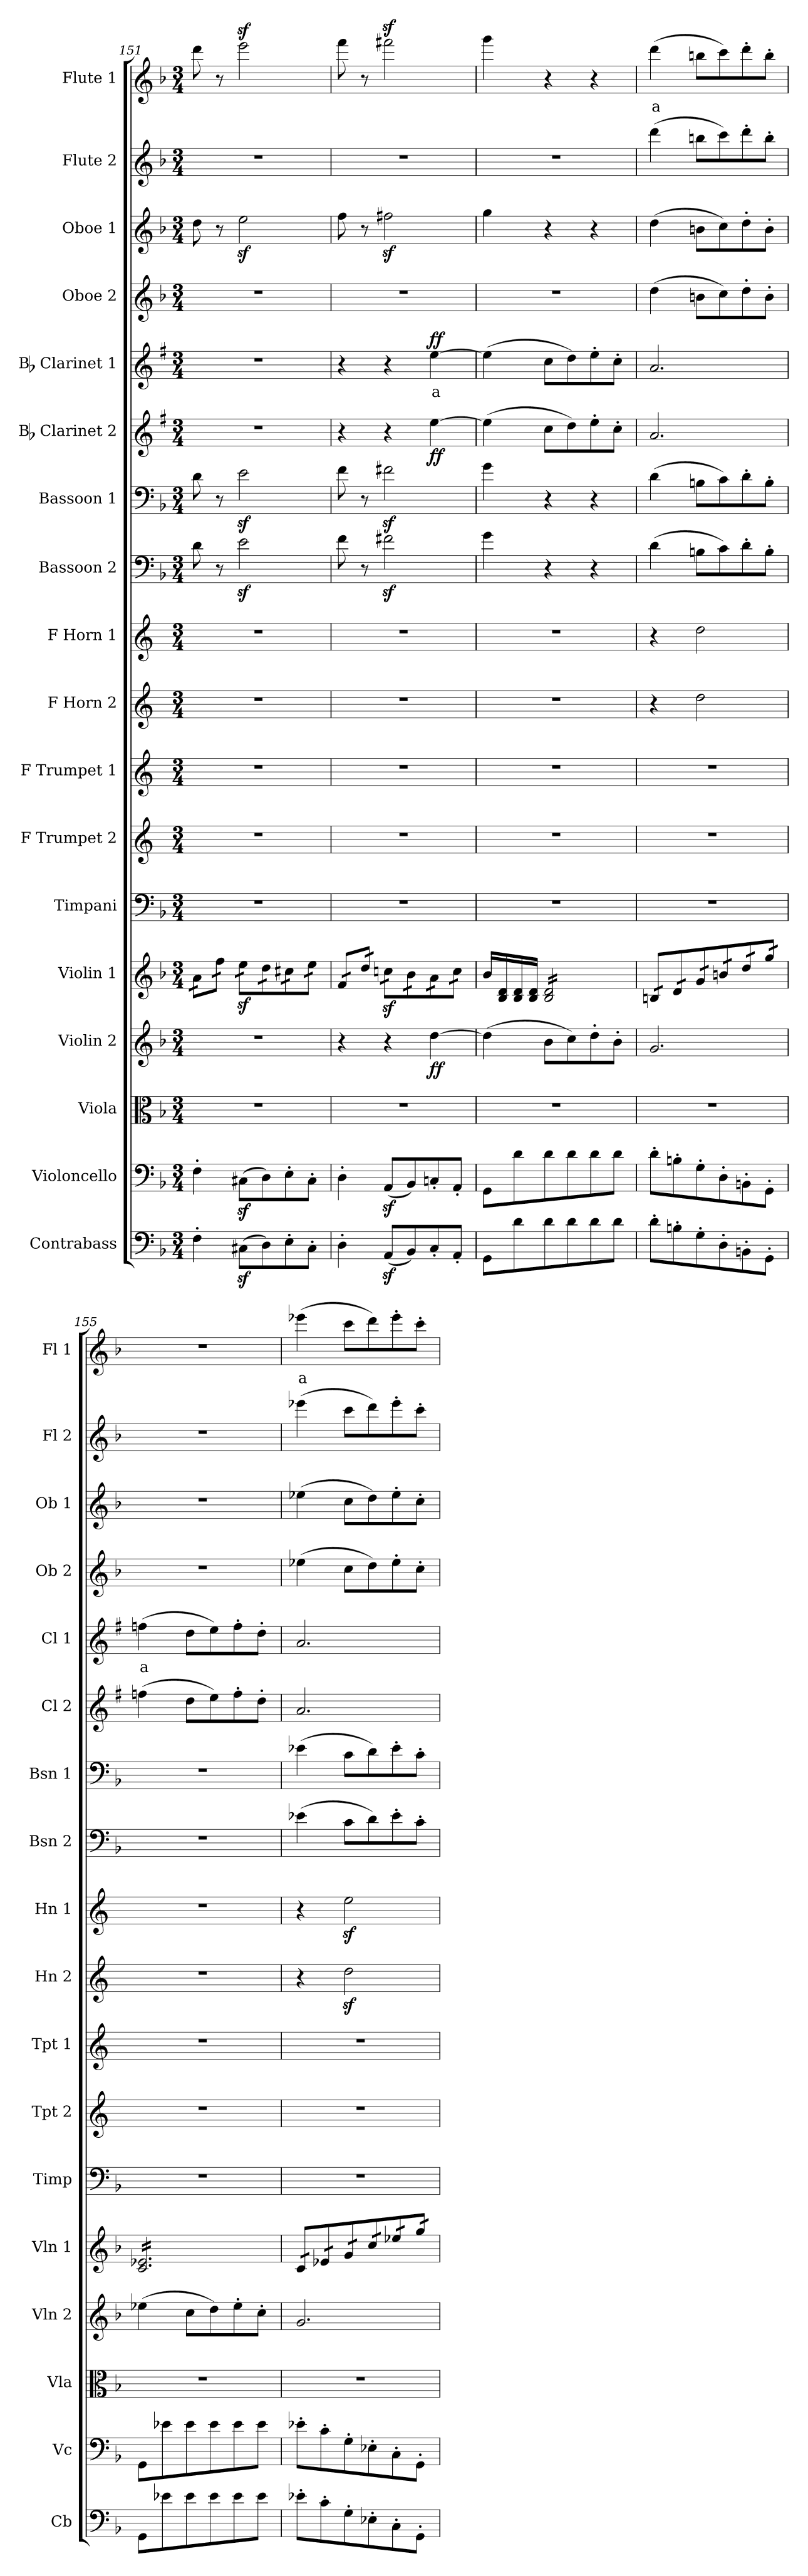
**kern	**kern	**kern	**kern	**dynam	**kern	**kern	**kern	**kern	**kern	**kern	**kern	**kern	**kern	**dynam	**kern	**text	**dynam	**kern	**kern	**kern	**kern	**text
*part18	*part17	*part16	*part15	*part15	*part14	*part13	*part12	*part11	*part10	*part9	*part8	*part7	*part6	*part6	*part5	*part5	*part5	*part4	*part3	*part2	*part1	*part1
*staff18	*staff17	*staff16	*staff15	*staff15	*staff14	*staff13	*staff12	*staff11	*staff10	*staff9	*staff8	*staff7	*staff6	*staff6	*staff5	*staff5	*staff5	*staff4	*staff3	*staff2	*staff1	*staff1
*I"Contrabass	*I"Violoncello	*I"Viola	*I"Violin 2	*	*I"Violin 1	*I"Timpani	*I"F Trumpet 2	*I"F Trumpet 1	*I"F Horn 2	*I"F Horn 1	*I"Bassoon 2	*I"Bassoon 1	*I"Bb Clarinet 2	*	*I"Bb Clarinet 1	*	*	*I"Oboe 2	*I"Oboe 1	*I"Flute 2	*I"Flute 1	*
*I'Cb	*I'Vc	*I'Vla	*I'Vln 2	*	*I'Vln 1	*I'Timp	*I'Tpt 2	*I'Tpt 1	*I'Hn 2	*I'Hn 1	*I'Bsn 2	*I'Bsn 1	*I'Cl 2	*	*I'Cl 1	*	*	*I'Ob 2	*I'Ob 1	*I'Fl 2	*I'Fl 1	*
*clefF4	*clefF4	*clefC3	*clefG2	*	*clefG2	*clefF4	*clefG2	*clefG2	*clefG2	*clefG2	*clefF4	*clefF4	*clefG2	*	*clefG2	*	*	*clefG2	*clefG2	*clefG2	*clefG2	*
*ITrd7c12	*	*	*	*	*	*	*ITrd1c2	*ITrd1c2	*ITrd4c7	*ITrd4c7	*	*	*ITrd1c2	*	*ITrd1c2	*	*	*	*	*	*	*
*k[b-]	*k[b-]	*k[b-]	*k[b-]	*	*k[b-]	*k[b-]	*k[b-e-]	*k[b-e-]	*k[b-]	*k[b-]	*k[b-]	*k[b-]	*k[b-]	*	*k[b-]	*	*	*k[b-]	*k[b-]	*k[b-]	*k[b-]	*
*M3/4	*M3/4	*M3/4	*M3/4	*	*M3/4	*M3/4	*M3/4	*M3/4	*M3/4	*M3/4	*M3/4	*M3/4	*M3/4	*	*M3/4	*	*	*M3/4	*M3/4	*M3/4	*M3/4	*
=151	=151	=151	=151	=151	=151	=151	=151	=151	=151	=151	=151	=151	=151	=151	=151	=151	=151	=151	=151	=151	=151	=151
*	*	*	*	*	*tremolo	*	*	*	*	*	*	*	*	*	*	*	*	*	*	*	*	*
4FF'\	4F'\	2.r	2.r	.	16a\LL	2.r	2.r	2.r	2.r	2.r	8d\	8d\	2.r	.	2.r	.	.	2.r	8dd\	2.r	8ddd\	.
.	.	.	.	.	16a\	.	.	.	.	.	.	.	.	.	.	.	.	.	.	.	.	.
.	.	.	.	.	16ff\	.	.	.	.	.	8r	8r	.	.	.	.	.	.	8r	.	8r	.
.	.	.	.	.	16ff\JJ	.	.	.	.	.	.	.	.	.	.	.	.	.	.	.	.	.
(8CC#Xz<\L	(8C#Xz<\L	.	.	.	16eez<\LL	.	.	.	.	.	2ez<\	2ez<\	.	.	.	.	.	.	2eez<\	.	2eeez<\	.
.	.	.	.	.	16eez<\	.	.	.	.	.	.	.	.	.	.	.	.	.	.	.	.	.
8DD\)	8D\)	.	.	.	16dd\	.	.	.	.	.	.	.	.	.	.	.	.	.	.	.	.	.
.	.	.	.	.	16dd\	.	.	.	.	.	.	.	.	.	.	.	.	.	.	.	.	.
8EE'\	8E'\	.	.	.	16cc#X\	.	.	.	.	.	.	.	.	.	.	.	.	.	.	.	.	.
.	.	.	.	.	16cc#X\	.	.	.	.	.	.	.	.	.	.	.	.	.	.	.	.	.
8CC#'\J	8C#'\J	.	.	.	16ee\	.	.	.	.	.	.	.	.	.	.	.	.	.	.	.	.	.
.	.	.	.	.	16ee\JJ	.	.	.	.	.	.	.	.	.	.	.	.	.	.	.	.	.
=152	=152	=152	=152	=152	=152	=152	=152	=152	=152	=152	=152	=152	=152	=152	=152	=152	=152	=152	=152	=152	=152	=152
4DD'\	4D'\	2.r	4r	.	16f/LL	2.r	2.r	2.r	2.r	2.r	8f\	8f\	4r	.	4r	.	.	2.r	8ff\	2.r	8fff\	.
.	.	.	.	.	16f/	.	.	.	.	.	.	.	.	.	.	.	.	.	.	.	.	.
.	.	.	.	.	16dd/	.	.	.	.	.	8r	8r	.	.	.	.	.	.	8r	.	8r	.
.	.	.	.	.	16dd/JJ	.	.	.	.	.	.	.	.	.	.	.	.	.	.	.	.	.
(8AAAz</L	(8AAz</L	.	4r	.	16ccnz<\LL	.	.	.	.	.	2f#Xz<\	2f#Xz<\	4r	.	4r	.	.	.	2ff#Xz<\	.	2fff#Xz<\	.
.	.	.	.	.	16ccnz<\	.	.	.	.	.	.	.	.	.	.	.	.	.	.	.	.	.
8BBB-/)	8BB-/)	.	.	.	16b-\	.	.	.	.	.	.	.	.	.	.	.	.	.	.	.	.	.
.	.	.	.	.	16b-\	.	.	.	.	.	.	.	.	.	.	.	.	.	.	.	.	.
!	!	!	!	!LO:DY:b	!	!	!	!	!	!	!	!	!	!LO:DY:b	!	!LO:LY:b:color=#FF0000	!LO:DY:b	!	!	!	!	!
8CC'/	8Cn'/	.	[4dd\	ff	16a\	.	.	.	.	.	.	.	[4dd\	ff	[4dd\	a	ff	.	.	.	.	.
.	.	.	.	.	16a\	.	.	.	.	.	.	.	.	.	.	.	.	.	.	.	.	.
8AAA'/J	8AA'/J	.	.	.	16cc\	.	.	.	.	.	.	.	.	.	.	.	.	.	.	.	.	.
.	.	.	.	.	16cc\JJ	.	.	.	.	.	.	.	.	.	.	.	.	.	.	.	.	.
*	*	*	*	*	*Xtremolo	*	*	*	*	*	*	*	*	*	*	*	*	*	*	*	*	*
=153	=153	=153	=153	=153	=153	=153	=153	=153	=153	=153	=153	=153	=153	=153	=153	=153	=153	=153	=153	=153	=153	=153
8GGG\L	8GG\L	2.r	(4dd\]	.	16b-/LL	2.r	2.r	2.r	2.r	2.r	4g\	4g\	(4dd\]	.	(4dd\]	.	.	2.r	4gg\	2.r	4ggg\	.
.	.	.	.	.	16B-/ 16d/	.	.	.	.	.	.	.	.	.	.	.	.	.	.	.	.	.
8D\	8d\	.	.	.	16B-/ 16d/	.	.	.	.	.	.	.	.	.	.	.	.	.	.	.	.	.
.	.	.	.	.	16B-/ 16d/JJ	.	.	.	.	.	.	.	.	.	.	.	.	.	.	.	.	.
*	*	*	*	*	*tremolo	*	*	*	*	*	*	*	*	*	*	*	*	*	*	*	*	*
8D\	8d\	.	8b-\L	.	16B-/ 16d/LL	.	.	.	.	.	4r	4r	8b-\L	.	8b-\L	.	.	.	4r	.	4r	.
.	.	.	.	.	16B-/ 16d/	.	.	.	.	.	.	.	.	.	.	.	.	.	.	.	.	.
8D\	8d\	.	8cc\)	.	16B-/ 16d/	.	.	.	.	.	.	.	8cc\)	.	8cc\)	.	.	.	.	.	.	.
.	.	.	.	.	16B-/ 16d/	.	.	.	.	.	.	.	.	.	.	.	.	.	.	.	.	.
8D\	8d\	.	8dd'\	.	16B-/ 16d/	.	.	.	.	.	4r	4r	8dd'\	.	8dd'\	.	.	.	4r	.	4r	.
.	.	.	.	.	16B-/ 16d/	.	.	.	.	.	.	.	.	.	.	.	.	.	.	.	.	.
8D\J	8d\J	.	8b-'\J	.	16B-/ 16d/	.	.	.	.	.	.	.	8b-'\J	.	8b-'\J	.	.	.	.	.	.	.
.	.	.	.	.	16B-/ 16d/JJ	.	.	.	.	.	.	.	.	.	.	.	.	.	.	.	.	.
=154	=154	=154	=154	=154	=154	=154	=154	=154	=154	=154	=154	=154	=154	=154	=154	=154	=154	=154	=154	=154	=154	=154
!	!	!	!	!	!	!	!	!	!	!	!	!	!	!	!	!	!	!	!	!	!	!LO:LY:b:color=#FF0000
8D'\L	8d'\L	2.r	2.g/	.	16Bn/LL	2.r	2.r	2.r	4r	4r	(4d\	(4d\	2.g/	.	2.g/	.	.	(4dd\	(4dd\	(4ddd\	(4ddd\	a
.	.	.	.	.	16Bn/	.	.	.	.	.	.	.	.	.	.	.	.	.	.	.	.	.
8BBn'\	8Bn'\	.	.	.	16d/	.	.	.	.	.	.	.	.	.	.	.	.	.	.	.	.	.
.	.	.	.	.	16d/	.	.	.	.	.	.	.	.	.	.	.	.	.	.	.	.	.
8GG'\	8G'\	.	.	.	16g/	.	.	.	2g\	2g\	8Bn\L	8Bn\L	.	.	.	.	.	8bn\L	8bn\L	8bbn\L	8bbn\L	.
.	.	.	.	.	16g/	.	.	.	.	.	.	.	.	.	.	.	.	.	.	.	.	.
8DD'\	8D'\	.	.	.	16bn/	.	.	.	.	.	8c\)	8c\)	.	.	.	.	.	8cc\)	8cc\)	8ccc\)	8ccc\)	.
.	.	.	.	.	16bn/	.	.	.	.	.	.	.	.	.	.	.	.	.	.	.	.	.
8BBBn'\	8BBn'\	.	.	.	16dd/	.	.	.	.	.	8d'\	8d'\	.	.	.	.	.	8dd'\	8dd'\	8ddd'\	8ddd'\	.
.	.	.	.	.	16dd/	.	.	.	.	.	.	.	.	.	.	.	.	.	.	.	.	.
8GGG'\J	8GG'\J	.	.	.	16gg/	.	.	.	.	.	8B'\J	8B'\J	.	.	.	.	.	8b'\J	8b'\J	8bb'\J	8bb'\J	.
.	.	.	.	.	16gg/JJ	.	.	.	.	.	.	.	.	.	.	.	.	.	.	.	.	.
!!LO:PB:g=z
=155	=155	=155	=155	=155	=155	=155	=155	=155	=155	=155	=155	=155	=155	=155	=155	=155	=155	=155	=155	=155	=155	=155
!	!	!	!	!	!	!	!	!	!	!	!	!	!	!	!	!LO:LY:b:color=#FF0000	!	!	!	!	!	!
8GGG\L	8GG\L	2.r	(4ee-X\	.	16c/ 16e-X/LL	2.r	2.r	2.r	2.r	2.r	2.r	2.r	(4ee-X\	.	(4ee-X\	a	.	2.r	2.r	2.r	2.r	.
.	.	.	.	.	16c/ 16e-X/	.	.	.	.	.	.	.	.	.	.	.	.	.	.	.	.	.
8E-X\	8e-X\	.	.	.	16c/ 16e-/	.	.	.	.	.	.	.	.	.	.	.	.	.	.	.	.	.
.	.	.	.	.	16c/ 16e-/	.	.	.	.	.	.	.	.	.	.	.	.	.	.	.	.	.
8E-\	8e-\	.	8cc\L	.	16c/ 16e-/	.	.	.	.	.	.	.	8cc\L	.	8cc\L	.	.	.	.	.	.	.
.	.	.	.	.	16c/ 16e-/	.	.	.	.	.	.	.	.	.	.	.	.	.	.	.	.	.
8E-\	8e-\	.	8dd\)	.	16c/ 16e-/	.	.	.	.	.	.	.	8dd\)	.	8dd\)	.	.	.	.	.	.	.
.	.	.	.	.	16c/ 16e-/	.	.	.	.	.	.	.	.	.	.	.	.	.	.	.	.	.
8E-\	8e-\	.	8ee-'\	.	16c/ 16e-/	.	.	.	.	.	.	.	8ee-'\	.	8ee-'\	.	.	.	.	.	.	.
.	.	.	.	.	16c/ 16e-/	.	.	.	.	.	.	.	.	.	.	.	.	.	.	.	.	.
8E-\J	8e-\J	.	8cc'\J	.	16c/ 16e-/	.	.	.	.	.	.	.	8cc'\J	.	8cc'\J	.	.	.	.	.	.	.
.	.	.	.	.	16c/ 16e-/JJ	.	.	.	.	.	.	.	.	.	.	.	.	.	.	.	.	.
=156	=156	=156	=156	=156	=156	=156	=156	=156	=156	=156	=156	=156	=156	=156	=156	=156	=156	=156	=156	=156	=156	=156
!	!	!	!	!	!	!	!	!	!	!	!	!	!	!	!	!	!	!	!	!	!	!LO:LY:b:color=#FF0000
8E-X'\L	8e-X'\L	2.r	2.g/	.	16c/LL	2.r	2.r	2.r	4r	4r	(4e-X\	(4e-X\	2.g/	.	2.g/	.	.	(4ee-X\	(4ee-X\	(4eee-X\	(4eee-X\	a
.	.	.	.	.	16c/	.	.	.	.	.	.	.	.	.	.	.	.	.	.	.	.	.
8C'\	8c'\	.	.	.	16e-X/	.	.	.	.	.	.	.	.	.	.	.	.	.	.	.	.	.
.	.	.	.	.	16e-X/	.	.	.	.	.	.	.	.	.	.	.	.	.	.	.	.	.
8GG'\	8G'\	.	.	.	16g/	.	.	.	2gz<\	2az<\	8c\L	8c\L	.	.	.	.	.	8cc\L	8cc\L	8ccc\L	8ccc\L	.
.	.	.	.	.	16g/	.	.	.	.	.	.	.	.	.	.	.	.	.	.	.	.	.
8EE-X'\	8E-X'\	.	.	.	16cc/	.	.	.	.	.	8d\)	8d\)	.	.	.	.	.	8dd\)	8dd\)	8ddd\)	8ddd\)	.
.	.	.	.	.	16cc/	.	.	.	.	.	.	.	.	.	.	.	.	.	.	.	.	.
8CC'\	8C'\	.	.	.	16ee-X/	.	.	.	.	.	8e-'\	8e-'\	.	.	.	.	.	8ee-'\	8ee-'\	8eee-'\	8eee-'\	.
.	.	.	.	.	16ee-X/	.	.	.	.	.	.	.	.	.	.	.	.	.	.	.	.	.
8GGG'\J	8GG'\J	.	.	.	16gg/	.	.	.	.	.	8c'\J	8c'\J	.	.	.	.	.	8cc'\J	8cc'\J	8ccc'\J	8ccc'\J	.
.	.	.	.	.	16gg/JJ	.	.	.	.	.	.	.	.	.	.	.	.	.	.	.	.	.
*	*	*	*	*	*Xtremolo	*	*	*	*	*	*	*	*	*	*	*	*	*	*	*	*	*
=	=	=	=	=	=	=	=	=	=	=	=	=	=	=	=	=	=	=	=	=	=	=
*-	*-	*-	*-	*-	*-	*-	*-	*-	*-	*-	*-	*-	*-	*-	*-	*-	*-	*-	*-	*-	*-	*-
